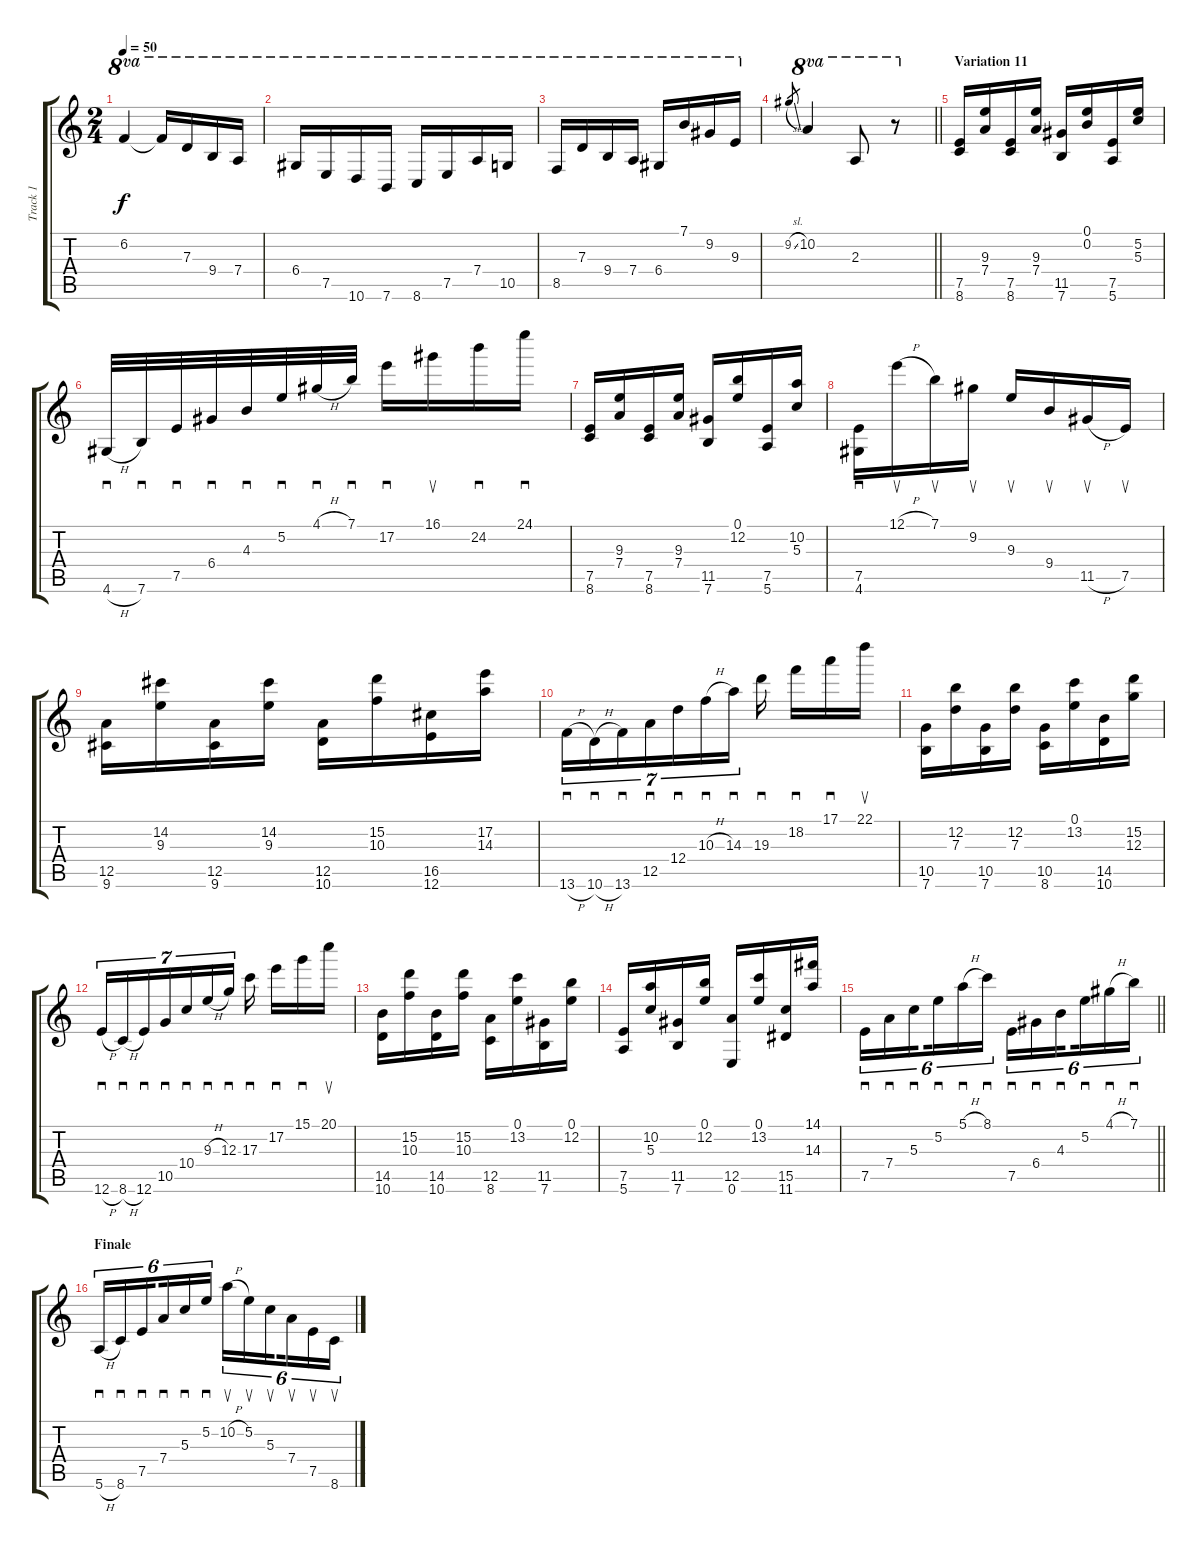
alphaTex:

\track ("Track 1" "Track 1") {instrument overdrivenguitar}
\staff {score tabs}
\tuning (E4 B3 G3 D3 A2 E2) {hide}
\ts (2 4)
\tempo 50
\clef g2
\ks c
6.2.4{ot 8va dy f} 6.2{t}.16{ot 8va} 7.3.16{ot 8va} 9.4.16{ot 8va} 7.4.16{ot 8va} |
6.4.16{ot 8va} 7.5.16{ot 8va} 10.6.16{ot 8va} 7.6.16{ot 8va} 8.6.16{ot 8va} 7.5.16{ot 8va} 7.4.16{ot 8va} 10.5.16{ot 8va} |
8.5.16{ot 8va} 7.3.16{ot 8va} 9.4.16{ot 8va} 7.4.16{ot 8va} 6.4.16{ot 8va} 7.1.16{ot 8va} 9.2.16{ot 8va} 9.3.16{ot 8va} |
\barLineRight lightlight
9.2{sl}.8{gr} 10.2.4{ot 8va} 2.3.8{ot 8va} r.8{ot 8va} |
\section ("" "Variation 11")
(7.5 8.6).16 (9.3 7.4).16 (7.5 8.6).16 (9.3 7.4).16 (11.5 7.6).16 (0.1 0.2).16 (7.5 5.6).16 (5.2 5.3).16 |
4.6{h}.32{sd} 7.6.32{sd} 7.5.32{sd} 6.4.32{sd} 4.3.32{sd} 5.2.32{sd} 4.1{h}.32{sd} 7.1.32{sd} 17.2.16{sd} 16.1.16{su} 24.2.16{sd} 24.1.16{sd} |
(7.5 8.6).16 (9.3 7.4).16 (7.5 8.6).16 (9.3 7.4).16 (11.5 7.6).16 (0.1 12.2).16 (7.5 5.6).16 (10.2 5.3).16 |
(7.5 4.6).16{sd} 12.1{h}.16{su} 7.1.16{su} 9.2.16{su} 9.3.16{su} 9.4.16{su} 11.5{h}.16{su} 7.5.16{su} |
(12.5 9.6).16 (14.2 9.3).16 (12.5 9.6).16 (14.2 9.3).16 (12.5 10.6).16 (15.2 10.3).16 (16.5 12.6).16 (17.2 14.3).16 |
13.6{h}.16{sd tu (7 4)} 10.6{h}.16{sd tu (7 4)} 13.6.16{sd tu (7 4)} 12.5.16{sd tu (7 4)} 12.4.16{sd tu (7 4)} 10.3{h}.16{sd tu (7 4)} 14.3.16{sd tu (7 4)} 19.3.16{sd} 18.2.16{sd} 17.1.16{sd} 22.1.16{su} |
(10.5 7.6).16 (12.2 7.3).16 (10.5 7.6).16 (12.2 7.3).16 (10.5 8.6).16 (0.1 13.2).16 (14.5 10.6).16 (15.2 12.3).16 |
12.6{h}.16{sd tu (7 4)} 8.6{h}.16{sd tu (7 4)} 12.6.16{sd tu (7 4)} 10.5.16{sd tu (7 4)} 10.4.16{sd tu (7 4)} 9.3{h}.16{sd tu (7 4)} 12.3.16{sd tu (7 4)} 17.3.16{sd} 17.2.16{sd} 15.1.16{sd} 20.1.16{su} |
(14.5 10.6).16 (15.2 10.3).16 (14.5 10.6).16 (15.2 10.3).16 (12.5 8.6).16 (0.1 13.2).16 (11.5 7.6).16 (0.1 12.2).16 |
(7.5 5.6).16 (10.2 5.3).16 (11.5 7.6).16 (0.1 12.2).16 (12.5 0.6).16 (0.1 13.2).16 (15.5 11.6).16 (14.1 14.3).16 |
\barLineRight lightlight
7.5.16{sd tu (6 4)} 7.4.16{sd tu (6 4)} 5.3.16{sd tu (6 4) beam splitsecondary} 5.2.16{sd tu (6 4)} 5.1{h}.16{sd tu (6 4)} 8.1.16{sd tu (6 4)} 7.5.16{sd tu (6 4)} 6.4.16{sd tu (6 4)} 4.3.16{sd tu (6 4) beam splitsecondary} 5.2.16{sd tu (6 4)} 4.1{h}.16{sd tu (6 4)} 7.1.16{sd tu (6 4)} |
\section ("" "Finale")
5.6{h}.16{sd tu (6 4)} 8.6.16{sd tu (6 4)} 7.5.16{sd tu (6 4) beam splitsecondary} 7.4.16{sd tu (6 4)} 5.3.16{sd tu (6 4)} 5.2.16{sd tu (6 4)} 10.2{h}.16{su tu (6 4)} 5.2.16{su tu (6 4)} 5.3.16{su tu (6 4) beam splitsecondary} 7.4.16{su tu (6 4)} 7.5.16{su tu (6 4)} 8.6.16{su tu (6 4)}
